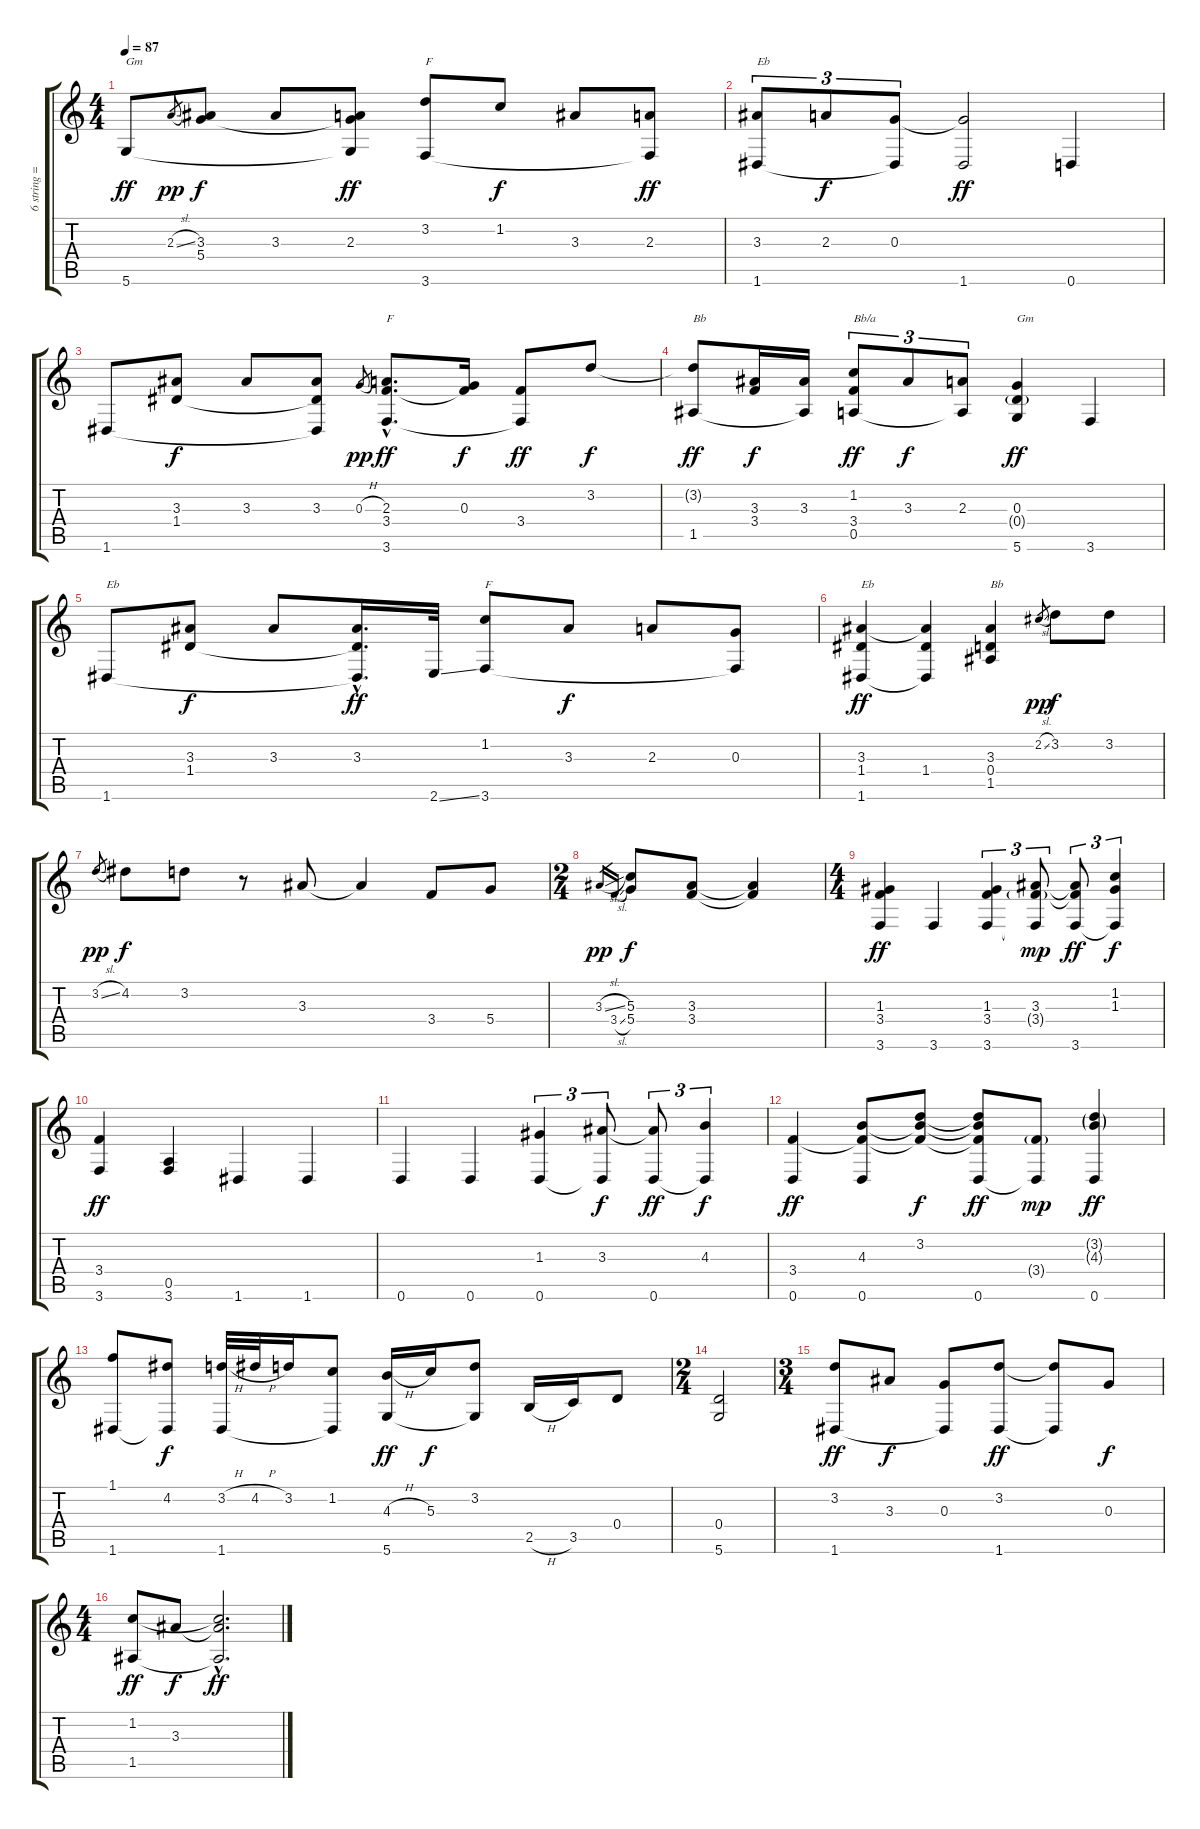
\track ("6 string = D" "6 string =") {instrument acousticguitarnylon}
\staff {score tabs}
\tuning (E4 B3 G3 D3 A2 D2) {hide}
\ts (4 4)
\tempo 87
\clef g2
\ks c
5.6.8{txt "Gm" dy ff} 2.3{sl}.8{gr dy pp} (3.3 5.4).8{dy f} 3.3.8 (2.3 5.4{t} 5.6{t}).8{dy ff} (3.2 3.6).8{txt "F"} 1.2.8{dy f} 3.3.8 (2.3 3.6{t}).8{dy ff} |
(3.3 1.6).8{tu (3 2) txt "Eb"} 2.3.8{tu (3 2) dy f} (0.3 1.6{t}).8{tu (3 2)} (0.3{t} 1.6).2{dy ff} 0.6.4 |
1.6.8 (3.3 1.4).8{dy f} 3.3.8 (3.3 1.4{t} 1.6{t}).8 0.3{h}.8{gr dy pp} (2.3{hac} 3.4{hac} 3.6{hac}).8{d txt "F" dy ff} (0.3 3.4{t}).16{dy f} (3.4 3.6{t}).8{dy ff} 3.2.8{dy f} |
(3.2{t} 1.5).8{txt "Bb" dy ff} (3.3 3.4).16{dy f} (3.3 1.5{t}).16 (1.2 3.4 0.5).8{tu (3 2) txt "Bb/a" dy ff} 3.3.8{tu (3 2) dy f} (2.3 0.5{t}).8{tu (3 2)} (0.3 0.4{g} 5.6).4{txt "Gm" dy ff} 3.6.4 |
1.6.8{txt "Eb"} (3.3 1.4).8{dy f} 3.3.8 (3.3{hac} 1.4{hac t} 1.6{hac t}).16{d dy ff} 2.6{ss}.32 (1.2 3.6).8{txt "F"} 3.3.8{dy f} 2.3.8 (0.3 3.6{t}).8 |
(3.3 1.4 1.6).4{txt "Eb" dy ff} (3.3{t} 1.4 1.6{t}).4 (3.3 0.4 1.5).4{txt "Bb"} 2.2{sl}.8{gr dy pp} 3.2.8{dy f} 3.2.8 |
3.2{sl}.8{gr dy pp} 4.2.8{dy f} 3.2.8 r.8 3.3.8 3.3{t}.4 3.4.8 5.4.8 |
\ts (2 4)
3.3{sl}.16{gr dy pp} 3.4{sl}.16{gr} (5.3 5.4).8{dy f} (3.3 3.4).8 (3.3{t} 3.4{t}).4 |
\ts (4 4)
(1.3 3.4 3.6).4{dy ff} 3.6.4 (1.3 3.4 3.6).4{tu (3 2)} (3.3 3.4{g} 3.6{t}).8{tu (3 2) dy mp} (3.3{t} 3.4{t} 3.6).8{tu (3 2) dy ff} (1.2 1.3 3.6{t}).4{tu (3 2) dy f} |
(3.4 3.6).4{dy ff} (0.5 3.6).4 1.6.4 1.6.4 |
0.6.4 0.6.4 (1.3 0.6).4{tu (3 2)} (3.3 0.6{t}).8{tu (3 2) dy f} (3.3{t} 0.6).8{tu (3 2) dy ff} (4.3 0.6{t}).4{tu (3 2) dy f} |
(3.4 0.6).4{dy ff} (4.3 3.4{t} 0.6).8 (3.2 4.3{t} 3.4{t}).8{dy f} (3.2{t} 4.3{t} 3.4{t} 0.6).8{dy ff} (3.4{g} 0.6{t}).8{dy mp} (3.2{g} 4.3{g} 0.6).4{dy ff} |
(1.1 1.6).8 (4.2 1.6{t}).8{dy f} (3.2{h} 1.6).32 4.2{h}.32 3.2.16 (1.2 1.6{t}).8 (4.3{h} 5.6).16{dy ff} 5.3.16{dy f} (3.2 5.6{t}).8 2.5{h}.16 3.5.16 0.4.8 |
\ts (2 4)
(0.4 5.6).2 |
\ts (3 4)
(3.2 1.6).8{dy ff} 3.3.8{dy f} (0.3 1.6{t}).8 (3.2 1.6).8{dy ff} (3.2{t} 1.6{t}).8 0.3.8{dy f} |
\ts (4 4)
(1.2 1.5).8{dy ff} 3.3.8{dy f} (1.2{hac t} 3.3{hac t} 1.5{hac t}).2{d dy ff}
